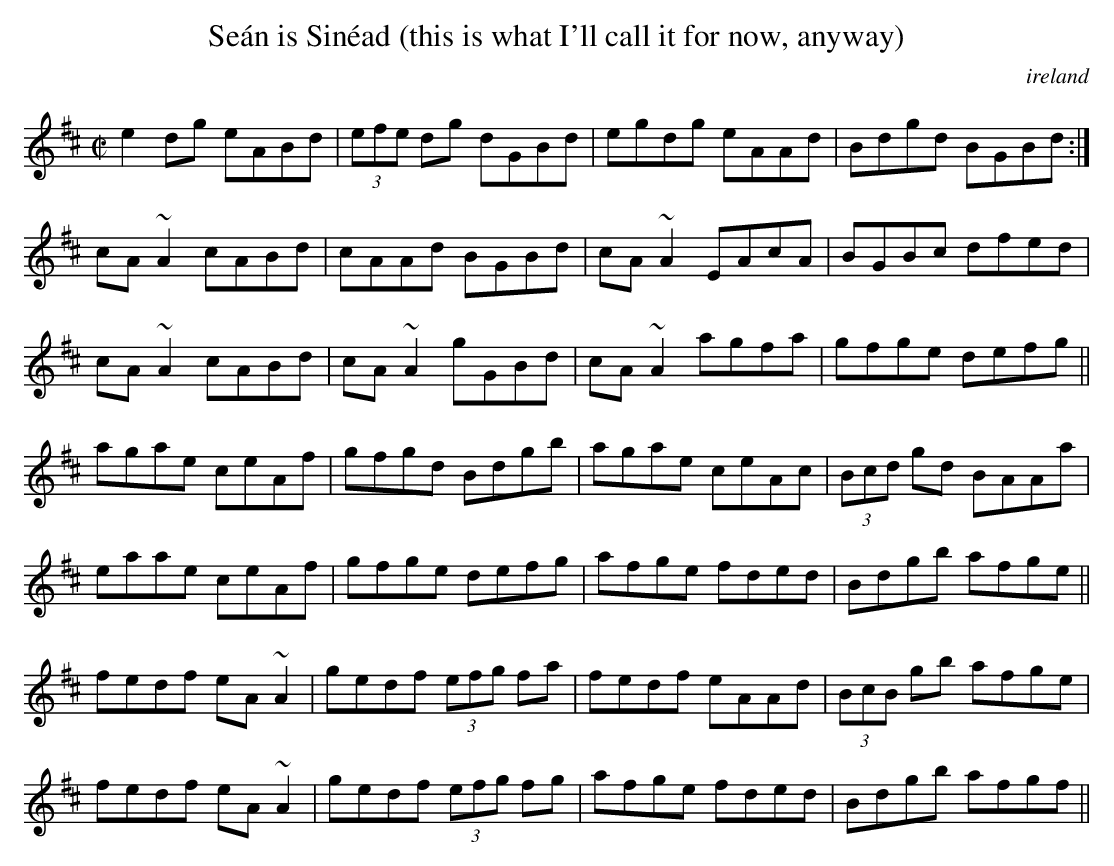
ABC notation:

X:1
T:Se\'an is Sin\'ead (this is what I'll call it for now, anyway)
O:ireland
M:C|
K:Amix
e2dg eABd|(3efe dg dGBd|egdg eAAd|Bdgd BGBd:|
cA~A2 cABd|cAAd BGBd|cA~A2 EAcA|BGBc dfed|
cA~A2 cABd|cA~A2 gGBd|cA~A2 agfa|gfge defg||
agae ceAf|gfgd Bdgb|agae ceAc|(3Bcd gd BAAa|
eaae ceAf|gfge defg|afge fded|Bdgb afge||
fedf eA~A2|gedf (3efg fa|fedf eAAd|(3BcB gb afge|
fedf eA~A2|gedf (3efg fg|afge fded|Bdgb afgf||
